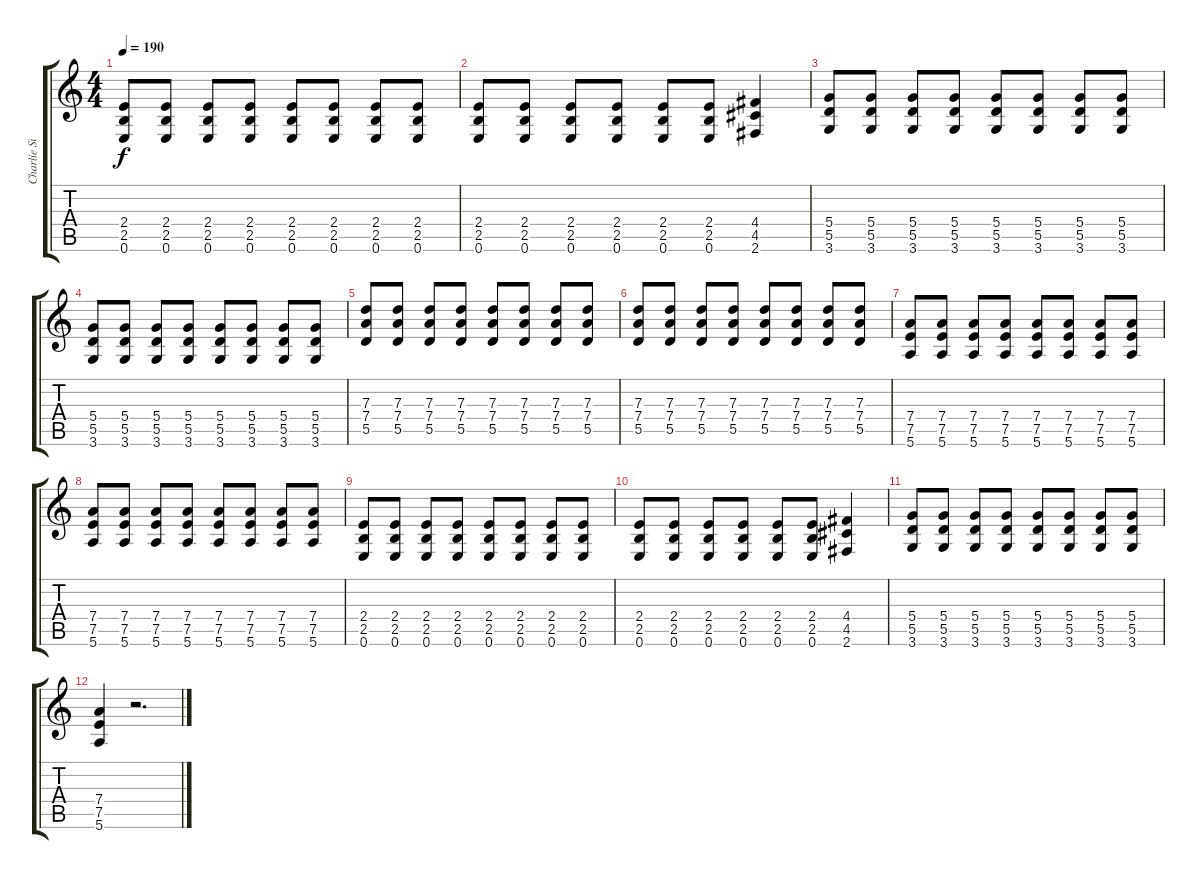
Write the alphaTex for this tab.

\track ("Charlie Simpson" "Charlie Si") {instrument distortionguitar}
\staff {score tabs}
\tuning (E4 B3 G3 D3 A2 E2) {hide}
\ts (4 4)
\tempo 190
\clef g2
\ks c
(2.4 2.5 0.6).8{dy f} (2.4 2.5 0.6).8 (2.4 2.5 0.6).8 (2.4 2.5 0.6).8 (2.4 2.5 0.6).8 (2.4 2.5 0.6).8 (2.4 2.5 0.6).8 (2.4 2.5 0.6).8 |
(2.4 2.5 0.6).8 (2.4 2.5 0.6).8 (2.4 2.5 0.6).8 (2.4 2.5 0.6).8 (2.4 2.5 0.6).8 (2.4 2.5 0.6).8 (4.4 4.5 2.6).4 |
(5.4 5.5 3.6).8 (5.4 5.5 3.6).8 (5.4 5.5 3.6).8 (5.4 5.5 3.6).8 (5.4 5.5 3.6).8 (5.4 5.5 3.6).8 (5.4 5.5 3.6).8 (5.4 5.5 3.6).8 |
(5.4 5.5 3.6).8 (5.4 5.5 3.6).8 (5.4 5.5 3.6).8 (5.4 5.5 3.6).8 (5.4 5.5 3.6).8 (5.4 5.5 3.6).8 (5.4 5.5 3.6).8 (5.4 5.5 3.6).8 |
(7.3 7.4 5.5).8 (7.3 7.4 5.5).8 (7.3 7.4 5.5).8 (7.3 7.4 5.5).8 (7.3 7.4 5.5).8 (7.3 7.4 5.5).8 (7.3 7.4 5.5).8 (7.3 7.4 5.5).8 |
(7.3 7.4 5.5).8 (7.3 7.4 5.5).8 (7.3 7.4 5.5).8 (7.3 7.4 5.5).8 (7.3 7.4 5.5).8 (7.3 7.4 5.5).8 (7.3 7.4 5.5).8 (7.3 7.4 5.5).8 |
(7.4 7.5 5.6).8 (7.4 7.5 5.6).8 (7.4 7.5 5.6).8 (7.4 7.5 5.6).8 (7.4 7.5 5.6).8 (7.4 7.5 5.6).8 (7.4 7.5 5.6).8 (7.4 7.5 5.6).8 |
(7.4 7.5 5.6).8 (7.4 7.5 5.6).8 (7.4 7.5 5.6).8 (7.4 7.5 5.6).8 (7.4 7.5 5.6).8 (7.4 7.5 5.6).8 (7.4 7.5 5.6).8 (7.4 7.5 5.6).8 |
(2.4 2.5 0.6).8 (2.4 2.5 0.6).8 (2.4 2.5 0.6).8 (2.4 2.5 0.6).8 (2.4 2.5 0.6).8 (2.4 2.5 0.6).8 (2.4 2.5 0.6).8 (2.4 2.5 0.6).8 |
(2.4 2.5 0.6).8 (2.4 2.5 0.6).8 (2.4 2.5 0.6).8 (2.4 2.5 0.6).8 (2.4 2.5 0.6).8 (2.4 2.5 0.6).8 (4.4 4.5 2.6).4 |
(5.4 5.5 3.6).8 (5.4 5.5 3.6).8 (5.4 5.5 3.6).8 (5.4 5.5 3.6).8 (5.4 5.5 3.6).8 (5.4 5.5 3.6).8 (5.4 5.5 3.6).8 (5.4 5.5 3.6).8 |
(7.4 7.5 5.6).4 r.2{d}
